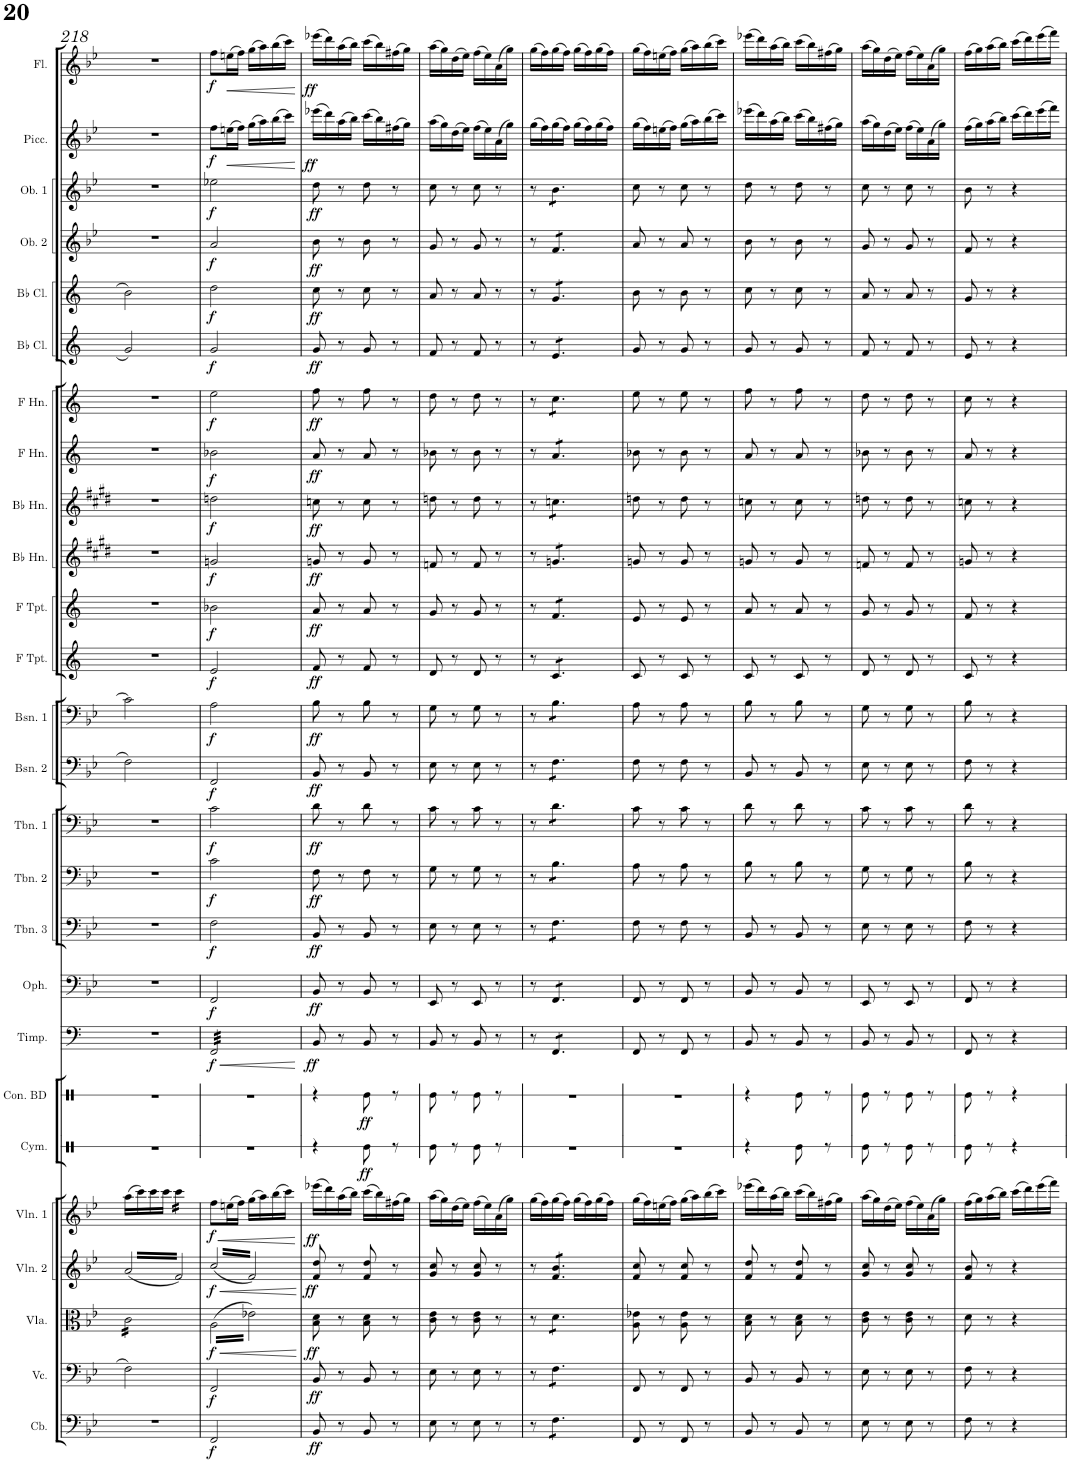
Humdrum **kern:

**kern	**dynam	**kern	**dynam	**kern	**dynam	**kern	**dynam	**kern	**dynam	**kern	**dynam	**kern	**dynam	**kern	**dynam	**kern	**dynam	**kern	**dynam	**kern	**dynam	**kern	**dynam	**kern	**dynam	**kern	**dynam	**kern	**dynam	**kern	**dynam	**kern	**dynam	**kern	**dynam	**kern	**dynam	**kern	**dynam	**kern	**dynam	**kern	**dynam	**kern	**dynam	**kern	**dynam
*part24	*part24	*part23	*part23	*part22	*part22	*part21	*part21	*part20	*part20	*part19	*part19	*part18	*part18	*part17	*part17	*part16	*part16	*part15	*part15	*part14	*part14	*part13	*part13	*part12	*part12	*part11	*part11	*part10	*part10	*part9	*part9	*part8	*part8	*part7	*part7	*part6	*part6	*part5	*part5	*part4	*part4	*part3	*part3	*part2	*part2	*part1	*part1
*staff24	*staff24	*staff23	*staff23	*staff22	*staff22	*staff21	*staff21	*staff20	*staff20	*staff19	*staff19	*staff18	*staff18	*staff17	*staff17	*staff16	*staff16	*staff15	*staff15	*staff14	*staff14	*staff13	*staff13	*staff12	*staff12	*staff11	*staff11	*staff10	*staff10	*staff9	*staff9	*staff8	*staff8	*staff7	*staff7	*staff6	*staff6	*staff5	*staff5	*staff4	*staff4	*staff3	*staff3	*staff2	*staff2	*staff1	*staff1
*I"Contrabass	*	*I"Violoncello	*	*I"Viola	*	*I"Violin 2	*	*I"Violin 1	*	*I"Timpani	*	*I"Ophicleide	*	*I"Trombone 3	*	*I"Trombone 2	*	*I"Trombone 1	*	*I"Bassoon 2	*	*I"Bassoon 1	*	*I"D Trumpet 2	*	*I"D Trumpet 1	*	*I"Horn in D 4	*	*I"Horn in D 3	*	*I"Horn in D 2	*	*I"Horn in D 1	*	*I"C Clarinet 2	*	*I"C Clarinet 1	*	*I"Oboe 2	*	*I"Oboe 1	*	*I"Piccolo	*	*I"Flute	*
*I'Cb.	*	*I'Vc.	*	*I'Vla.	*	*I'Vln. 2	*	*I'Vln. 1	*	*I'Timp.	*	*I'Oph.	*	*I'Tbn. 3	*	*I'Tbn. 2	*	*I'Tbn. 1	*	*I'Bsn. 2	*	*I'Bsn. 1	*	*I'D Tpt. 2	*	*I'D Tpt. 1	*	*	*	*	*	*	*	*	*	*I'C Cl. 2	*	*I'C Cl. 1	*	*I'Ob. 2	*	*I'Ob. 1	*	*I'Picc.	*	*I'Fl.	*
!!LO:PB:g=z
*clefF4	*	*clefF4	*	*clefC3	*	*clefG2	*	*clefG2	*	*clefF4	*	*clefF4	*	*clefF4	*	*clefF4	*	*clefF4	*	*clefF4	*	*clefF4	*	*clefG2	*	*clefG2	*	*clefG2	*	*clefG2	*	*clefG2	*	*clefG2	*	*clefG2	*	*clefG2	*	*clefG2	*	*clefG2	*	*clefG2	*	*clefG2	*
*Trd7c12	*	*	*	*	*	*	*	*	*	*	*	*Trd1c2	*	*	*	*	*	*	*	*	*	*	*	*Trd-3c-5	*	*Trd-3c-5	*	*Trd8c14	*	*Trd8c14	*	*Trd4c7	*	*Trd4c7	*	*Trd1c2	*	*Trd1c2	*	*	*	*	*	*Trd-7c-12	*	*	*
*k[b-e-]	*	*k[b-e-]	*	*k[b-e-]	*	*k[b-e-]	*	*k[b-e-]	*	*k[]	*	*k[b-e-]	*	*k[b-e-]	*	*k[b-e-]	*	*k[b-e-]	*	*k[b-e-]	*	*k[b-e-]	*	*k[]	*	*k[]	*	*k[f#c#g#d#]	*	*k[f#c#g#d#]	*	*k[]	*	*k[]	*	*k[]	*	*k[]	*	*k[b-e-]	*	*k[b-e-]	*	*k[b-e-]	*	*k[]	*
*M2/4	*	*M2/4	*	*M2/4	*	*M2/4	*	*M2/4	*	*M2/4	*	*M2/4	*	*M2/4	*	*M2/4	*	*M2/4	*	*M2/4	*	*M2/4	*	*M2/4	*	*M2/4	*	*M2/4	*	*M2/4	*	*M2/4	*	*M2/4	*	*M2/4	*	*M2/4	*	*M2/4	*	*M2/4	*	*M2/4	*	*M2/4	*
=218	=218	=218	=218	=218	=218	=218	=218	=218	=218	=218	=218	=218	=218	=218	=218	=218	=218	=218	=218	=218	=218	=218	=218	=218	=218	=218	=218	=218	=218	=218	=218	=218	=218	=218	=218	=218	=218	=218	=218	=218	=218	=218	=218	=218	=218	=218	=218
*	*	*	*	*tremolo	*	*	*	*	*	*	*	*	*	*	*	*	*	*	*	*	*	*	*	*	*	*	*	*	*	*	*	*	*	*	*	*	*	*	*	*	*	*	*	*	*	*	*
*	*	*	*	*	*	*tremolo	*	*	*	*	*	*	*	*	*	*	*	*	*	*	*	*	*	*	*	*	*	*	*	*	*	*	*	*	*	*	*	*	*	*	*	*	*	*	*	*	*
2r	.	2F\	.	16c\LL	.	(32a/LLL	.	(16aa\LL	.	2r	.	2r	.	2r	.	2r	.	2r	.	2F\	.	2c\]	.	2r	.	2r	.	2r	.	2r	.	2r	.	2r	.	2g/	.	2b\	.	2r	.	2r	.	2r	.	2r	.
.	.	.	.	.	.	32f/)	.	.	.	.	.	.	.	.	.	.	.	.	.	.	.	.	.	.	.	.	.	.	.	.	.	.	.	.	.	.	.	.	.	.	.	.	.	.	.	.	.
.	.	.	.	16c\	.	32a/	.	16ccc\)	.	.	.	.	.	.	.	.	.	.	.	.	.	.	.	.	.	.	.	.	.	.	.	.	.	.	.	.	.	.	.	.	.	.	.	.	.	.	.
.	.	.	.	.	.	32f/)	.	.	.	.	.	.	.	.	.	.	.	.	.	.	.	.	.	.	.	.	.	.	.	.	.	.	.	.	.	.	.	.	.	.	.	.	.	.	.	.	.
.	.	.	.	16c\	.	32a/	.	16ccc\	.	.	.	.	.	.	.	.	.	.	.	.	.	.	.	.	.	.	.	.	.	.	.	.	.	.	.	.	.	.	.	.	.	.	.	.	.	.	.
.	.	.	.	.	.	32f/)	.	.	.	.	.	.	.	.	.	.	.	.	.	.	.	.	.	.	.	.	.	.	.	.	.	.	.	.	.	.	.	.	.	.	.	.	.	.	.	.	.
.	.	.	.	16c\	.	32a/	.	16ccc\JJ	.	.	.	.	.	.	.	.	.	.	.	.	.	.	.	.	.	.	.	.	.	.	.	.	.	.	.	.	.	.	.	.	.	.	.	.	.	.	.
.	.	.	.	.	.	32f/)	.	.	.	.	.	.	.	.	.	.	.	.	.	.	.	.	.	.	.	.	.	.	.	.	.	.	.	.	.	.	.	.	.	.	.	.	.	.	.	.	.
*	*	*	*	*	*	*	*	*tremolo	*	*	*	*	*	*	*	*	*	*	*	*	*	*	*	*	*	*	*	*	*	*	*	*	*	*	*	*	*	*	*	*	*	*	*	*	*	*	*
.	.	.	.	16c\	.	32a/	.	16ccc\LL	.	.	.	.	.	.	.	.	.	.	.	.	.	.	.	.	.	.	.	.	.	.	.	.	.	.	.	.	.	.	.	.	.	.	.	.	.	.	.
.	.	.	.	.	.	32f/)	.	.	.	.	.	.	.	.	.	.	.	.	.	.	.	.	.	.	.	.	.	.	.	.	.	.	.	.	.	.	.	.	.	.	.	.	.	.	.	.	.
.	.	.	.	16c\	.	32a/	.	16ccc\	.	.	.	.	.	.	.	.	.	.	.	.	.	.	.	.	.	.	.	.	.	.	.	.	.	.	.	.	.	.	.	.	.	.	.	.	.	.	.
.	.	.	.	.	.	32f/)	.	.	.	.	.	.	.	.	.	.	.	.	.	.	.	.	.	.	.	.	.	.	.	.	.	.	.	.	.	.	.	.	.	.	.	.	.	.	.	.	.
.	.	.	.	16c\	.	32a/	.	16ccc\	.	.	.	.	.	.	.	.	.	.	.	.	.	.	.	.	.	.	.	.	.	.	.	.	.	.	.	.	.	.	.	.	.	.	.	.	.	.	.
.	.	.	.	.	.	32f/)	.	.	.	.	.	.	.	.	.	.	.	.	.	.	.	.	.	.	.	.	.	.	.	.	.	.	.	.	.	.	.	.	.	.	.	.	.	.	.	.	.
.	.	.	.	16c\JJ	.	32a/	.	16ccc\JJ	.	.	.	.	.	.	.	.	.	.	.	.	.	.	.	.	.	.	.	.	.	.	.	.	.	.	.	.	.	.	.	.	.	.	.	.	.	.	.
*	*	*	*	*	*	*	*	*Xtremolo	*	*	*	*	*	*	*	*	*	*	*	*	*	*	*	*	*	*	*	*	*	*	*	*	*	*	*	*	*	*	*	*	*	*	*	*	*	*	*
.	.	.	.	.	.	32f/)JJJ	.	.	.	.	.	.	.	.	.	.	.	.	.	.	.	.	.	.	.	.	.	.	.	.	.	.	.	.	.	.	.	.	.	.	.	.	.	.	.	.	.
=219	=219	=219	=219	=219	=219	=219	=219	=219	=219	=219	=219	=219	=219	=219	=219	=219	=219	=219	=219	=219	=219	=219	=219	=219	=219	=219	=219	=219	=219	=219	=219	=219	=219	=219	=219	=219	=219	=219	=219	=219	=219	=219	=219	=219	=219	=219	=219
!	!LO:DY:b	!	!LO:DY:b	!	!LO:HP:b	!	!LO:HP:b	!	!	!	!LO:HP:b	!	!	!	!	!	!	!	!	!	!	!	!	!	!	!	!	!	!	!	!	!	!	!	!	!	!	!	!	!	!	!	!	!	!	!	!
!	!	!	!	!	!LO:DY:n=1:b	!	!LO:DY:n=1:b	!	!LO:DY:b	!	!LO:DY:n=1:b	!	!LO:DY:b	!	!LO:DY:b	!	!LO:DY:b	!	!LO:DY:b	!	!LO:DY:b	!	!LO:DY:b	!	!LO:DY:b	!	!LO:DY:b	!	!LO:DY:b	!	!LO:DY:b	!	!LO:DY:b	!	!LO:DY:b	!	!LO:DY:b	!	!LO:DY:b	!	!LO:DY:b	!	!LO:DY:b	!	!LO:DY:b	!	!LO:DY:b
*	*	*	*	*	*	*	*	*	*	*tremolo	*	*	*	*	*	*	*	*	*	*	*	*	*	*	*	*	*	*	*	*	*	*	*	*	*	*	*	*	*	*	*	*	*	*	*	*	*
2FF/	f	2FF/	f	(32A\LLL	< f	(32cc/LLL	< f	8ff\L	f	32FF/LLL	< f	2FF/	f	2F\	f	2c\	f	2c\	f	2FF/	f	2A\	f	2e/	f	2b-X\	f	2gn/	f	2ddn\	f	2b-X\	f	2ee\	f	2g/	f	2dd\	f	2a/	f	2ee-X\	f	8ff\L	f	8ff\L	f
.	.	.	.	32e-X\)	.	32f/)	.	.	.	32FF/	.	.	.	.	.	.	.	.	.	.	.	.	.	.	.	.	.	.	.	.	.	.	.	.	.	.	.	.	.	.	.	.	.	.	.	.	.
.	.	.	.	32A\	.	32cc/	.	.	.	32FF/	.	.	.	.	.	.	.	.	.	.	.	.	.	.	.	.	.	.	.	.	.	.	.	.	.	.	.	.	.	.	.	.	.	.	.	.	.
.	.	.	.	32e-X\)	.	32f/)	.	.	.	32FF/	.	.	.	.	.	.	.	.	.	.	.	.	.	.	.	.	.	.	.	.	.	.	.	.	.	.	.	.	.	.	.	.	.	.	.	.	.
!	!	!	!	!	!	!	!	!	!LO:HP:b	!	!	!	!	!	!	!	!	!	!	!	!	!	!	!	!	!	!	!	!	!	!	!	!	!	!	!	!	!	!	!	!	!	!	!	!LO:HP:b	!	!LO:HP:b
.	.	.	.	32A\	.	32cc/	.	(16een\L	<	32FF/	.	.	.	.	.	.	.	.	.	.	.	.	.	.	.	.	.	.	.	.	.	.	.	.	.	.	.	.	.	.	.	.	.	(16een\L	<	(16een\L	<
.	.	.	.	32e-X\)	.	32f/)	.	.	.	32FF/	.	.	.	.	.	.	.	.	.	.	.	.	.	.	.	.	.	.	.	.	.	.	.	.	.	.	.	.	.	.	.	.	.	.	.	.	.
.	.	.	.	32A\	.	32cc/	.	16ff\JJ)	.	32FF/	.	.	.	.	.	.	.	.	.	.	.	.	.	.	.	.	.	.	.	.	.	.	.	.	.	.	.	.	.	.	.	.	.	16ff\JJ)	.	16ff\JJ)	.
.	.	.	.	32e-X\)	.	32f/)	.	.	.	32FF/	.	.	.	.	.	.	.	.	.	.	.	.	.	.	.	.	.	.	.	.	.	.	.	.	.	.	.	.	.	.	.	.	.	.	.	.	.
.	.	.	.	32A\	.	32cc/	.	(16gg\LL	.	32FF/	.	.	.	.	.	.	.	.	.	.	.	.	.	.	.	.	.	.	.	.	.	.	.	.	.	.	.	.	.	.	.	.	.	(16gg\LL	.	(16gg\LL	.
.	.	.	.	32e-X\)	.	32f/)	.	.	.	32FF/	.	.	.	.	.	.	.	.	.	.	.	.	.	.	.	.	.	.	.	.	.	.	.	.	.	.	.	.	.	.	.	.	.	.	.	.	.
.	.	.	.	32A\	.	32cc/	.	16aa\)	.	32FF/	.	.	.	.	.	.	.	.	.	.	.	.	.	.	.	.	.	.	.	.	.	.	.	.	.	.	.	.	.	.	.	.	.	16aa\)	.	16aa\)	.
.	.	.	.	32e-X\)	.	32f/)	.	.	.	32FF/	.	.	.	.	.	.	.	.	.	.	.	.	.	.	.	.	.	.	.	.	.	.	.	.	.	.	.	.	.	.	.	.	.	.	.	.	.
.	.	.	.	32A\	.	32cc/	.	(16bb-\	.	32FF/	.	.	.	.	.	.	.	.	.	.	.	.	.	.	.	.	.	.	.	.	.	.	.	.	.	.	.	.	.	.	.	.	.	(16bb-\	.	(16bb-\	.
.	.	.	.	32e-X\)	.	32f/)	.	.	.	32FF/	.	.	.	.	.	.	.	.	.	.	.	.	.	.	.	.	.	.	.	.	.	.	.	.	.	.	.	.	.	.	.	.	.	.	.	.	.
.	.	.	.	32A\	.	32cc/	.	16ccc\JJ)	.	32FF/	.	.	.	.	.	.	.	.	.	.	.	.	.	.	.	.	.	.	.	.	.	.	.	.	.	.	.	.	.	.	.	.	.	16ccc\JJ)	.	16ccc\JJ)	.
.	.	.	.	32e-X\)JJJ	.	32f/)JJJ	.	.	.	32FF/JJJ	.	.	.	.	.	.	.	.	.	.	.	.	.	.	.	.	.	.	.	.	.	.	.	.	.	.	.	.	.	.	.	.	.	.	.	.	.
*	*	*	*	*	*	*	*	*	*	*Xtremolo	*	*	*	*	*	*	*	*	*	*	*	*	*	*	*	*	*	*	*	*	*	*	*	*	*	*	*	*	*	*	*	*	*	*	*	*	*
*	*	*	*	*	*	*Xtremolo	*	*	*	*	*	*	*	*	*	*	*	*	*	*	*	*	*	*	*	*	*	*	*	*	*	*	*	*	*	*	*	*	*	*	*	*	*	*	*	*	*
*	*	*	*	*Xtremolo	*	*	*	*	*	*	*	*	*	*	*	*	*	*	*	*	*	*	*	*	*	*	*	*	*	*	*	*	*	*	*	*	*	*	*	*	*	*	*	*	*	*	*
.	.	.	.	.	[	.	[	.	[	.	[	.	.	.	.	.	.	.	.	.	.	.	.	.	.	.	.	.	.	.	.	.	.	.	.	.	.	.	.	.	.	.	.	.	[	.	[
=220	=220	=220	=220	=220	=220	=220	=220	=220	=220	=220	=220	=220	=220	=220	=220	=220	=220	=220	=220	=220	=220	=220	=220	=220	=220	=220	=220	=220	=220	=220	=220	=220	=220	=220	=220	=220	=220	=220	=220	=220	=220	=220	=220	=220	=220	=220	=220
!	!LO:DY:b	!	!LO:DY:b	!	!LO:DY:b	!	!LO:DY:b	!	!LO:DY:b	!	!LO:DY:b	!	!LO:DY:b	!	!LO:DY:b	!	!LO:DY:b	!	!LO:DY:b	!	!LO:DY:b	!	!LO:DY:b	!	!LO:DY:b	!	!LO:DY:b	!	!LO:DY:b	!	!LO:DY:b	!	!LO:DY:b	!	!LO:DY:b	!	!LO:DY:b	!	!LO:DY:b	!	!LO:DY:b	!	!LO:DY:b	!	!LO:DY:b	!	!LO:DY:b
8BB-/	ff	8BB-/	ff	8B-\ 8d\	ff	8f/ 8dd/	ff	(16eee-X\LL	ff	8BB/	ff	8BB-/	ff	8BB-/	ff	8F\	ff	8d\	ff	8BB-/	ff	8B-\	ff	8f/	ff	8a/	ff	8gn/	ff	8ccn\	ff	8a/	ff	8ff\	ff	8g/	ff	8cc\	ff	8b-\	ff	8dd\	ff	(16eee-X\LL	ff	(16eee-X\LL	ff
.	.	.	.	.	.	.	.	.	.	.	.	.	.	.	.	.	.	.	.	.	.	.	.	.	.	.	.	.	.	.	.	.	.	.	.	.	.	.	.	.	.	.	.	.	.	.	.
.	.	.	.	.	.	.	.	16ddd\)	.	.	.	.	.	.	.	.	.	.	.	.	.	.	.	.	.	.	.	.	.	.	.	.	.	.	.	.	.	.	.	.	.	.	.	16ddd\)	.	16ddd\)	.
.	.	.	.	.	.	.	.	.	.	.	.	.	.	.	.	.	.	.	.	.	.	.	.	.	.	.	.	.	.	.	.	.	.	.	.	.	.	.	.	.	.	.	.	.	.	.	.
8r	.	8r	.	8r	.	8r	.	(16aa\	.	8r	.	8r	.	8r	.	8r	.	8r	.	8r	.	8r	.	8r	.	8r	.	8r	.	8r	.	8r	.	8r	.	8r	.	8r	.	8r	.	8r	.	(16aa\	.	(16aa\	.
.	.	.	.	.	.	.	.	.	.	.	.	.	.	.	.	.	.	.	.	.	.	.	.	.	.	.	.	.	.	.	.	.	.	.	.	.	.	.	.	.	.	.	.	.	.	.	.
.	.	.	.	.	.	.	.	16bb-\JJ)	.	.	.	.	.	.	.	.	.	.	.	.	.	.	.	.	.	.	.	.	.	.	.	.	.	.	.	.	.	.	.	.	.	.	.	16bb-\JJ)	.	16bb-\JJ)	.
.	.	.	.	.	.	.	.	.	.	.	.	.	.	.	.	.	.	.	.	.	.	.	.	.	.	.	.	.	.	.	.	.	.	.	.	.	.	.	.	.	.	.	.	.	.	.	.
8BB-/	.	8BB-/	.	8B-\ 8d\	.	8f/ 8dd/	.	(16ccc\LL	.	8BB/	.	8BB-/	.	8BB-/	.	8F\	.	8d\	.	8BB-/	.	8B-\	.	8f/	.	8a/	.	8g/	.	8cc\	.	8a/	.	8ff\	.	8g/	.	8cc\	.	8b-\	.	8dd\	.	(16ccc\LL	.	(16ccc\LL	.
.	.	.	.	.	.	.	.	16bb-\)	.	.	.	.	.	.	.	.	.	.	.	.	.	.	.	.	.	.	.	.	.	.	.	.	.	.	.	.	.	.	.	.	.	.	.	16bb-\)	.	16bb-\)	.
8r	.	8r	.	8r	.	8r	.	(16ff#X\	.	8r	.	8r	.	8r	.	8r	.	8r	.	8r	.	8r	.	8r	.	8r	.	8r	.	8r	.	8r	.	8r	.	8r	.	8r	.	8r	.	8r	.	(16ff#X\	.	(16ff#X\	.
.	.	.	.	.	.	.	.	16gg\JJ)	.	.	.	.	.	.	.	.	.	.	.	.	.	.	.	.	.	.	.	.	.	.	.	.	.	.	.	.	.	.	.	.	.	.	.	16gg\JJ)	.	16gg\JJ)	.
=221	=221	=221	=221	=221	=221	=221	=221	=221	=221	=221	=221	=221	=221	=221	=221	=221	=221	=221	=221	=221	=221	=221	=221	=221	=221	=221	=221	=221	=221	=221	=221	=221	=221	=221	=221	=221	=221	=221	=221	=221	=221	=221	=221	=221	=221	=221	=221
8E-\	.	8E-\	.	8c\ 8e-\	.	8g/ 8cc/	.	(16aa\LL	.	8BB/	.	8EE-/	.	8E-\	.	8G\	.	8c\	.	8E-\	.	8G\	.	8d/	.	8g/	.	8fn/	.	8ddn\	.	8b-X\	.	8dd\	.	8f/	.	8a/	.	8g/	.	8cc\	.	(16aa\LL	.	(16aa\LL	.
.	.	.	.	.	.	.	.	16gg\)	.	.	.	.	.	.	.	.	.	.	.	.	.	.	.	.	.	.	.	.	.	.	.	.	.	.	.	.	.	.	.	.	.	.	.	16gg\)	.	16gg\)	.
8r	.	8r	.	8r	.	8r	.	(16dd\	.	8r	.	8r	.	8r	.	8r	.	8r	.	8r	.	8r	.	8r	.	8r	.	8r	.	8r	.	8r	.	8r	.	8r	.	8r	.	8r	.	8r	.	(16dd\	.	(16dd\	.
.	.	.	.	.	.	.	.	16ee-\JJ)	.	.	.	.	.	.	.	.	.	.	.	.	.	.	.	.	.	.	.	.	.	.	.	.	.	.	.	.	.	.	.	.	.	.	.	16ee-\JJ)	.	16ee-\JJ)	.
8E-\	.	8E-\	.	8c\ 8e-\	.	8g/ 8cc/	.	(16ff\LL	.	8BB/	.	8EE-/	.	8E-\	.	8G\	.	8c\	.	8E-\	.	8G\	.	8d/	.	8g/	.	8f/	.	8dd\	.	8b-\	.	8dd\	.	8f/	.	8a/	.	8g/	.	8cc\	.	(16ff\LL	.	(16ff\LL	.
.	.	.	.	.	.	.	.	16ee-\)	.	.	.	.	.	.	.	.	.	.	.	.	.	.	.	.	.	.	.	.	.	.	.	.	.	.	.	.	.	.	.	.	.	.	.	16ee-\)	.	16ee-\)	.
8r	.	8r	.	8r	.	8r	.	(16a\	.	8r	.	8r	.	8r	.	8r	.	8r	.	8r	.	8r	.	8r	.	8r	.	8r	.	8r	.	8r	.	8r	.	8r	.	8r	.	8r	.	8r	.	(16a\	.	(16a\	.
.	.	.	.	.	.	.	.	16gg\JJ)	.	.	.	.	.	.	.	.	.	.	.	.	.	.	.	.	.	.	.	.	.	.	.	.	.	.	.	.	.	.	.	.	.	.	.	16gg\JJ)	.	16gg\JJ)	.
=222	=222	=222	=222	=222	=222	=222	=222	=222	=222	=222	=222	=222	=222	=222	=222	=222	=222	=222	=222	=222	=222	=222	=222	=222	=222	=222	=222	=222	=222	=222	=222	=222	=222	=222	=222	=222	=222	=222	=222	=222	=222	=222	=222	=222	=222	=222	=222
8r	.	8r	.	8r	.	8r	.	(16gg\LL	.	8r	.	8r	.	8r	.	8r	.	8r	.	8r	.	8r	.	8r	.	8r	.	8r	.	8r	.	8r	.	8r	.	8r	.	8r	.	8r	.	8r	.	(16gg\LL	.	(16gg\LL	.
.	.	.	.	.	.	.	.	16ff\)	.	.	.	.	.	.	.	.	.	.	.	.	.	.	.	.	.	.	.	.	.	.	.	.	.	.	.	.	.	.	.	.	.	.	.	16ff\)	.	16ff\)	.
*tremolo	*	*	*	*	*	*	*	*	*	*	*	*	*	*	*	*	*	*	*	*	*	*	*	*	*	*	*	*	*	*	*	*	*	*	*	*	*	*	*	*	*	*	*	*	*	*	*
*	*	*tremolo	*	*	*	*	*	*	*	*	*	*	*	*	*	*	*	*	*	*	*	*	*	*	*	*	*	*	*	*	*	*	*	*	*	*	*	*	*	*	*	*	*	*	*	*	*
*	*	*	*	*tremolo	*	*	*	*	*	*	*	*	*	*	*	*	*	*	*	*	*	*	*	*	*	*	*	*	*	*	*	*	*	*	*	*	*	*	*	*	*	*	*	*	*	*	*
*	*	*	*	*	*	*tremolo	*	*	*	*	*	*	*	*	*	*	*	*	*	*	*	*	*	*	*	*	*	*	*	*	*	*	*	*	*	*	*	*	*	*	*	*	*	*	*	*	*
*	*	*	*	*	*	*	*	*	*	*tremolo	*	*	*	*	*	*	*	*	*	*	*	*	*	*	*	*	*	*	*	*	*	*	*	*	*	*	*	*	*	*	*	*	*	*	*	*	*
*	*	*	*	*	*	*	*	*	*	*	*	*tremolo	*	*	*	*	*	*	*	*	*	*	*	*	*	*	*	*	*	*	*	*	*	*	*	*	*	*	*	*	*	*	*	*	*	*	*
*	*	*	*	*	*	*	*	*	*	*	*	*	*	*tremolo	*	*	*	*	*	*	*	*	*	*	*	*	*	*	*	*	*	*	*	*	*	*	*	*	*	*	*	*	*	*	*	*	*
*	*	*	*	*	*	*	*	*	*	*	*	*	*	*	*	*tremolo	*	*	*	*	*	*	*	*	*	*	*	*	*	*	*	*	*	*	*	*	*	*	*	*	*	*	*	*	*	*	*
*	*	*	*	*	*	*	*	*	*	*	*	*	*	*	*	*	*	*tremolo	*	*	*	*	*	*	*	*	*	*	*	*	*	*	*	*	*	*	*	*	*	*	*	*	*	*	*	*	*
*	*	*	*	*	*	*	*	*	*	*	*	*	*	*	*	*	*	*	*	*tremolo	*	*	*	*	*	*	*	*	*	*	*	*	*	*	*	*	*	*	*	*	*	*	*	*	*	*	*
*	*	*	*	*	*	*	*	*	*	*	*	*	*	*	*	*	*	*	*	*	*	*tremolo	*	*	*	*	*	*	*	*	*	*	*	*	*	*	*	*	*	*	*	*	*	*	*	*	*
*	*	*	*	*	*	*	*	*	*	*	*	*	*	*	*	*	*	*	*	*	*	*	*	*tremolo	*	*	*	*	*	*	*	*	*	*	*	*	*	*	*	*	*	*	*	*	*	*	*
*	*	*	*	*	*	*	*	*	*	*	*	*	*	*	*	*	*	*	*	*	*	*	*	*	*	*tremolo	*	*	*	*	*	*	*	*	*	*	*	*	*	*	*	*	*	*	*	*	*
*	*	*	*	*	*	*	*	*	*	*	*	*	*	*	*	*	*	*	*	*	*	*	*	*	*	*	*	*tremolo	*	*	*	*	*	*	*	*	*	*	*	*	*	*	*	*	*	*	*
*	*	*	*	*	*	*	*	*	*	*	*	*	*	*	*	*	*	*	*	*	*	*	*	*	*	*	*	*	*	*tremolo	*	*	*	*	*	*	*	*	*	*	*	*	*	*	*	*	*
*	*	*	*	*	*	*	*	*	*	*	*	*	*	*	*	*	*	*	*	*	*	*	*	*	*	*	*	*	*	*	*	*tremolo	*	*	*	*	*	*	*	*	*	*	*	*	*	*	*
*	*	*	*	*	*	*	*	*	*	*	*	*	*	*	*	*	*	*	*	*	*	*	*	*	*	*	*	*	*	*	*	*	*	*tremolo	*	*	*	*	*	*	*	*	*	*	*	*	*
*	*	*	*	*	*	*	*	*	*	*	*	*	*	*	*	*	*	*	*	*	*	*	*	*	*	*	*	*	*	*	*	*	*	*	*	*tremolo	*	*	*	*	*	*	*	*	*	*	*
*	*	*	*	*	*	*	*	*	*	*	*	*	*	*	*	*	*	*	*	*	*	*	*	*	*	*	*	*	*	*	*	*	*	*	*	*	*	*tremolo	*	*	*	*	*	*	*	*	*
*	*	*	*	*	*	*	*	*	*	*	*	*	*	*	*	*	*	*	*	*	*	*	*	*	*	*	*	*	*	*	*	*	*	*	*	*	*	*	*	*tremolo	*	*	*	*	*	*	*
*	*	*	*	*	*	*	*	*	*	*	*	*	*	*	*	*	*	*	*	*	*	*	*	*	*	*	*	*	*	*	*	*	*	*	*	*	*	*	*	*	*	*tremolo	*	*	*	*	*
8F\L	.	8F\L	.	8d\L	.	8f/ 8b-/L	.	(16gg\	.	8FF/L	.	8FF/L	.	8F\L	.	8B-\L	.	8d\L	.	8F\L	.	8B-\L	.	8c/L	.	8f/L	.	8gn/L	.	8ccn\L	.	8a/L	.	8cc\L	.	8e/L	.	8g/L	.	8f/L	.	8b-\L	.	(16gg\	.	(16gg\	.
.	.	.	.	.	.	.	.	16ff\JJ)	.	.	.	.	.	.	.	.	.	.	.	.	.	.	.	.	.	.	.	.	.	.	.	.	.	.	.	.	.	.	.	.	.	.	.	16ff\JJ)	.	16ff\JJ)	.
8F\	.	8F\	.	8d\	.	8f/ 8b-/	.	(16gg\LL	.	8FF/	.	8FF/	.	8F\	.	8B-\	.	8d\	.	8F\	.	8B-\	.	8c/	.	8f/	.	8gn/	.	8ccn\	.	8a/	.	8cc\	.	8e/	.	8g/	.	8f/	.	8b-\	.	(16gg\LL	.	(16gg\LL	.
.	.	.	.	.	.	.	.	16ff\)	.	.	.	.	.	.	.	.	.	.	.	.	.	.	.	.	.	.	.	.	.	.	.	.	.	.	.	.	.	.	.	.	.	.	.	16ff\)	.	16ff\)	.
8F\J	.	8F\J	.	8d\J	.	8f/ 8b-/J	.	(16gg\	.	8FF/J	.	8FF/J	.	8F\J	.	8B-\J	.	8d\J	.	8F\J	.	8B-\J	.	8c/J	.	8f/J	.	8gn/J	.	8ccn\J	.	8a/J	.	8cc\J	.	8e/J	.	8g/J	.	8f/J	.	8b-\J	.	(16gg\	.	(16gg\	.
*	*	*	*	*	*	*	*	*	*	*	*	*	*	*	*	*	*	*	*	*	*	*	*	*	*	*	*	*	*	*	*	*	*	*	*	*	*	*	*	*	*	*Xtremolo	*	*	*	*	*
*	*	*	*	*	*	*	*	*	*	*	*	*	*	*	*	*	*	*	*	*	*	*	*	*	*	*	*	*	*	*	*	*	*	*	*	*	*	*	*	*Xtremolo	*	*	*	*	*	*	*
*	*	*	*	*	*	*	*	*	*	*	*	*	*	*	*	*	*	*	*	*	*	*	*	*	*	*	*	*	*	*	*	*	*	*	*	*	*	*Xtremolo	*	*	*	*	*	*	*	*	*
*	*	*	*	*	*	*	*	*	*	*	*	*	*	*	*	*	*	*	*	*	*	*	*	*	*	*	*	*	*	*	*	*	*	*	*	*Xtremolo	*	*	*	*	*	*	*	*	*	*	*
*	*	*	*	*	*	*	*	*	*	*	*	*	*	*	*	*	*	*	*	*	*	*	*	*	*	*	*	*	*	*	*	*	*	*Xtremolo	*	*	*	*	*	*	*	*	*	*	*	*	*
*	*	*	*	*	*	*	*	*	*	*	*	*	*	*	*	*	*	*	*	*	*	*	*	*	*	*	*	*	*	*	*	*Xtremolo	*	*	*	*	*	*	*	*	*	*	*	*	*	*	*
*	*	*	*	*	*	*	*	*	*	*	*	*	*	*	*	*	*	*	*	*	*	*	*	*	*	*	*	*	*	*Xtremolo	*	*	*	*	*	*	*	*	*	*	*	*	*	*	*	*	*
*	*	*	*	*	*	*	*	*	*	*	*	*	*	*	*	*	*	*	*	*	*	*	*	*	*	*	*	*Xtremolo	*	*	*	*	*	*	*	*	*	*	*	*	*	*	*	*	*	*	*
*	*	*	*	*	*	*	*	*	*	*	*	*	*	*	*	*	*	*	*	*	*	*	*	*	*	*Xtremolo	*	*	*	*	*	*	*	*	*	*	*	*	*	*	*	*	*	*	*	*	*
*	*	*	*	*	*	*	*	*	*	*	*	*	*	*	*	*	*	*	*	*	*	*	*	*Xtremolo	*	*	*	*	*	*	*	*	*	*	*	*	*	*	*	*	*	*	*	*	*	*	*
*	*	*	*	*	*	*	*	*	*	*	*	*	*	*	*	*	*	*	*	*	*	*Xtremolo	*	*	*	*	*	*	*	*	*	*	*	*	*	*	*	*	*	*	*	*	*	*	*	*	*
*	*	*	*	*	*	*	*	*	*	*	*	*	*	*	*	*	*	*	*	*Xtremolo	*	*	*	*	*	*	*	*	*	*	*	*	*	*	*	*	*	*	*	*	*	*	*	*	*	*	*
*	*	*	*	*	*	*	*	*	*	*	*	*	*	*	*	*	*	*Xtremolo	*	*	*	*	*	*	*	*	*	*	*	*	*	*	*	*	*	*	*	*	*	*	*	*	*	*	*	*	*
*	*	*	*	*	*	*	*	*	*	*	*	*	*	*	*	*Xtremolo	*	*	*	*	*	*	*	*	*	*	*	*	*	*	*	*	*	*	*	*	*	*	*	*	*	*	*	*	*	*	*
*	*	*	*	*	*	*	*	*	*	*	*	*	*	*Xtremolo	*	*	*	*	*	*	*	*	*	*	*	*	*	*	*	*	*	*	*	*	*	*	*	*	*	*	*	*	*	*	*	*	*
*	*	*	*	*	*	*	*	*	*	*	*	*Xtremolo	*	*	*	*	*	*	*	*	*	*	*	*	*	*	*	*	*	*	*	*	*	*	*	*	*	*	*	*	*	*	*	*	*	*	*
*	*	*	*	*	*	*	*	*	*	*Xtremolo	*	*	*	*	*	*	*	*	*	*	*	*	*	*	*	*	*	*	*	*	*	*	*	*	*	*	*	*	*	*	*	*	*	*	*	*	*
*	*	*	*	*	*	*Xtremolo	*	*	*	*	*	*	*	*	*	*	*	*	*	*	*	*	*	*	*	*	*	*	*	*	*	*	*	*	*	*	*	*	*	*	*	*	*	*	*	*	*
*	*	*	*	*Xtremolo	*	*	*	*	*	*	*	*	*	*	*	*	*	*	*	*	*	*	*	*	*	*	*	*	*	*	*	*	*	*	*	*	*	*	*	*	*	*	*	*	*	*	*
*	*	*Xtremolo	*	*	*	*	*	*	*	*	*	*	*	*	*	*	*	*	*	*	*	*	*	*	*	*	*	*	*	*	*	*	*	*	*	*	*	*	*	*	*	*	*	*	*	*	*
*Xtremolo	*	*	*	*	*	*	*	*	*	*	*	*	*	*	*	*	*	*	*	*	*	*	*	*	*	*	*	*	*	*	*	*	*	*	*	*	*	*	*	*	*	*	*	*	*	*	*
.	.	.	.	.	.	.	.	16ff\JJ)	.	.	.	.	.	.	.	.	.	.	.	.	.	.	.	.	.	.	.	.	.	.	.	.	.	.	.	.	.	.	.	.	.	.	.	16ff\JJ)	.	16ff\JJ)	.
=223	=223	=223	=223	=223	=223	=223	=223	=223	=223	=223	=223	=223	=223	=223	=223	=223	=223	=223	=223	=223	=223	=223	=223	=223	=223	=223	=223	=223	=223	=223	=223	=223	=223	=223	=223	=223	=223	=223	=223	=223	=223	=223	=223	=223	=223	=223	=223
8FF/	.	8FF/	.	8A\ 8e-X\	.	8f/ 8cc/	.	(16gg\LL	.	8FF/	.	8FF/	.	8F\	.	8A\	.	8c\	.	8F\	.	8A\	.	8c/	.	8e/	.	8gn/	.	8ddn\	.	8b-X\	.	8ee\	.	8g/	.	8b\	.	8a/	.	8cc\	.	(16gg\LL	.	(16gg\LL	.
.	.	.	.	.	.	.	.	16ff\)	.	.	.	.	.	.	.	.	.	.	.	.	.	.	.	.	.	.	.	.	.	.	.	.	.	.	.	.	.	.	.	.	.	.	.	16ff\)	.	16ff\)	.
8r	.	8r	.	8r	.	8r	.	(16een\	.	8r	.	8r	.	8r	.	8r	.	8r	.	8r	.	8r	.	8r	.	8r	.	8r	.	8r	.	8r	.	8r	.	8r	.	8r	.	8r	.	8r	.	(16een\	.	(16een\	.
.	.	.	.	.	.	.	.	16ff\JJ)	.	.	.	.	.	.	.	.	.	.	.	.	.	.	.	.	.	.	.	.	.	.	.	.	.	.	.	.	.	.	.	.	.	.	.	16ff\JJ)	.	16ff\JJ)	.
8FF/	.	8FF/	.	8A\ 8e-\	.	8f/ 8cc/	.	(16gg\LL	.	8FF/	.	8FF/	.	8F\	.	8A\	.	8c\	.	8F\	.	8A\	.	8c/	.	8e/	.	8g/	.	8dd\	.	8b-\	.	8ee\	.	8g/	.	8b\	.	8a/	.	8cc\	.	(16gg\LL	.	(16gg\LL	.
.	.	.	.	.	.	.	.	16aa\)	.	.	.	.	.	.	.	.	.	.	.	.	.	.	.	.	.	.	.	.	.	.	.	.	.	.	.	.	.	.	.	.	.	.	.	16aa\)	.	16aa\)	.
8r	.	8r	.	8r	.	8r	.	(16bb-\	.	8r	.	8r	.	8r	.	8r	.	8r	.	8r	.	8r	.	8r	.	8r	.	8r	.	8r	.	8r	.	8r	.	8r	.	8r	.	8r	.	8r	.	(16bb-\	.	(16bb-\	.
.	.	.	.	.	.	.	.	16ccc\JJ)	.	.	.	.	.	.	.	.	.	.	.	.	.	.	.	.	.	.	.	.	.	.	.	.	.	.	.	.	.	.	.	.	.	.	.	16ccc\JJ)	.	16ccc\JJ)	.
=224	=224	=224	=224	=224	=224	=224	=224	=224	=224	=224	=224	=224	=224	=224	=224	=224	=224	=224	=224	=224	=224	=224	=224	=224	=224	=224	=224	=224	=224	=224	=224	=224	=224	=224	=224	=224	=224	=224	=224	=224	=224	=224	=224	=224	=224	=224	=224
8BB-/	.	8BB-/	.	8B-\ 8d\	.	8f/ 8dd/	.	(16eee-X\LL	.	8BB/	.	8BB-/	.	8BB-/	.	8B-\	.	8d\	.	8BB-/	.	8B-\	.	8c/	.	8a/	.	8gn/	.	8ccn\	.	8a/	.	8ff\	.	8g/	.	8cc\	.	8b-\	.	8dd\	.	(16eee-X\LL	.	(16eee-X\LL	.
.	.	.	.	.	.	.	.	16ddd\)	.	.	.	.	.	.	.	.	.	.	.	.	.	.	.	.	.	.	.	.	.	.	.	.	.	.	.	.	.	.	.	.	.	.	.	16ddd\)	.	16ddd\)	.
8r	.	8r	.	8r	.	8r	.	(16aa\	.	8r	.	8r	.	8r	.	8r	.	8r	.	8r	.	8r	.	8r	.	8r	.	8r	.	8r	.	8r	.	8r	.	8r	.	8r	.	8r	.	8r	.	(16aa\	.	(16aa\	.
.	.	.	.	.	.	.	.	16bb-\JJ)	.	.	.	.	.	.	.	.	.	.	.	.	.	.	.	.	.	.	.	.	.	.	.	.	.	.	.	.	.	.	.	.	.	.	.	16bb-\JJ)	.	16bb-\JJ)	.
8BB-/	.	8BB-/	.	8B-\ 8d\	.	8f/ 8dd/	.	(16ccc\LL	.	8BB/	.	8BB-/	.	8BB-/	.	8B-\	.	8d\	.	8BB-/	.	8B-\	.	8c/	.	8a/	.	8g/	.	8cc\	.	8a/	.	8ff\	.	8g/	.	8cc\	.	8b-\	.	8dd\	.	(16ccc\LL	.	(16ccc\LL	.
.	.	.	.	.	.	.	.	16bb-\)	.	.	.	.	.	.	.	.	.	.	.	.	.	.	.	.	.	.	.	.	.	.	.	.	.	.	.	.	.	.	.	.	.	.	.	16bb-\)	.	16bb-\)	.
8r	.	8r	.	8r	.	8r	.	(16ff#X\	.	8r	.	8r	.	8r	.	8r	.	8r	.	8r	.	8r	.	8r	.	8r	.	8r	.	8r	.	8r	.	8r	.	8r	.	8r	.	8r	.	8r	.	(16ff#X\	.	(16ff#X\	.
.	.	.	.	.	.	.	.	16gg\JJ)	.	.	.	.	.	.	.	.	.	.	.	.	.	.	.	.	.	.	.	.	.	.	.	.	.	.	.	.	.	.	.	.	.	.	.	16gg\JJ)	.	16gg\JJ)	.
=225	=225	=225	=225	=225	=225	=225	=225	=225	=225	=225	=225	=225	=225	=225	=225	=225	=225	=225	=225	=225	=225	=225	=225	=225	=225	=225	=225	=225	=225	=225	=225	=225	=225	=225	=225	=225	=225	=225	=225	=225	=225	=225	=225	=225	=225	=225	=225
8E-\	.	8E-\	.	8c\ 8e-\	.	8g/ 8cc/	.	(16aa\LL	.	8BB/	.	8EE-/	.	8E-\	.	8G\	.	8c\	.	8E-\	.	8G\	.	8d/	.	8g/	.	8fn/	.	8ddn\	.	8b-X\	.	8dd\	.	8f/	.	8a/	.	8g/	.	8cc\	.	(16aa\LL	.	(16aa\LL	.
.	.	.	.	.	.	.	.	16gg\)	.	.	.	.	.	.	.	.	.	.	.	.	.	.	.	.	.	.	.	.	.	.	.	.	.	.	.	.	.	.	.	.	.	.	.	16gg\)	.	16gg\)	.
8r	.	8r	.	8r	.	8r	.	(16dd\	.	8r	.	8r	.	8r	.	8r	.	8r	.	8r	.	8r	.	8r	.	8r	.	8r	.	8r	.	8r	.	8r	.	8r	.	8r	.	8r	.	8r	.	(16dd\	.	(16dd\	.
.	.	.	.	.	.	.	.	16ee-\JJ)	.	.	.	.	.	.	.	.	.	.	.	.	.	.	.	.	.	.	.	.	.	.	.	.	.	.	.	.	.	.	.	.	.	.	.	16ee-\JJ)	.	16ee-\JJ)	.
8E-\	.	8E-\	.	8c\ 8e-\	.	8g/ 8cc/	.	(16ff\LL	.	8BB/	.	8EE-/	.	8E-\	.	8G\	.	8c\	.	8E-\	.	8G\	.	8d/	.	8g/	.	8f/	.	8dd\	.	8b-\	.	8dd\	.	8f/	.	8a/	.	8g/	.	8cc\	.	(16ff\LL	.	(16ff\LL	.
.	.	.	.	.	.	.	.	16ee-\)	.	.	.	.	.	.	.	.	.	.	.	.	.	.	.	.	.	.	.	.	.	.	.	.	.	.	.	.	.	.	.	.	.	.	.	16ee-\)	.	16ee-\)	.
8r	.	8r	.	8r	.	8r	.	(16a\	.	8r	.	8r	.	8r	.	8r	.	8r	.	8r	.	8r	.	8r	.	8r	.	8r	.	8r	.	8r	.	8r	.	8r	.	8r	.	8r	.	8r	.	(16a\	.	(16a\	.
.	.	.	.	.	.	.	.	16gg\JJ)	.	.	.	.	.	.	.	.	.	.	.	.	.	.	.	.	.	.	.	.	.	.	.	.	.	.	.	.	.	.	.	.	.	.	.	16gg\JJ)	.	16gg\JJ)	.
=226	=226	=226	=226	=226	=226	=226	=226	=226	=226	=226	=226	=226	=226	=226	=226	=226	=226	=226	=226	=226	=226	=226	=226	=226	=226	=226	=226	=226	=226	=226	=226	=226	=226	=226	=226	=226	=226	=226	=226	=226	=226	=226	=226	=226	=226	=226	=226
8F\	.	8F\	.	8d\	.	8f/ 8b-/	.	(16ff\LL	.	8FF/	.	8FF/	.	8F\	.	8B-\	.	8d\	.	8F\	.	8B-\	.	8c/	.	8f/	.	8gn/	.	8ccn\	.	8a/	.	8cc\	.	8e/	.	8g/	.	8f/	.	8b-\	.	(16ff\LL	.	(16ff\LL	.
.	.	.	.	.	.	.	.	16gg\)	.	.	.	.	.	.	.	.	.	.	.	.	.	.	.	.	.	.	.	.	.	.	.	.	.	.	.	.	.	.	.	.	.	.	.	16gg\)	.	16gg\)	.
8r	.	8r	.	8r	.	8r	.	(16aa\	.	8r	.	8r	.	8r	.	8r	.	8r	.	8r	.	8r	.	8r	.	8r	.	8r	.	8r	.	8r	.	8r	.	8r	.	8r	.	8r	.	8r	.	(16aa\	.	(16aa\	.
.	.	.	.	.	.	.	.	16bb-\JJ)	.	.	.	.	.	.	.	.	.	.	.	.	.	.	.	.	.	.	.	.	.	.	.	.	.	.	.	.	.	.	.	.	.	.	.	16bb-\JJ)	.	16bb-\JJ)	.
4r	.	4r	.	4r	.	4r	.	(16ccc\LL	.	4r	.	4r	.	4r	.	4r	.	4r	.	4r	.	4r	.	4r	.	4r	.	4r	.	4r	.	4r	.	4r	.	4r	.	4r	.	4r	.	4r	.	(16ccc\LL	.	(16ccc\LL	.
.	.	.	.	.	.	.	.	16ddd\)	.	.	.	.	.	.	.	.	.	.	.	.	.	.	.	.	.	.	.	.	.	.	.	.	.	.	.	.	.	.	.	.	.	.	.	16ddd\)	.	16ddd\)	.
.	.	.	.	.	.	.	.	(16eee-\	.	.	.	.	.	.	.	.	.	.	.	.	.	.	.	.	.	.	.	.	.	.	.	.	.	.	.	.	.	.	.	.	.	.	.	(16eee-\	.	(16eee-\	.
.	.	.	.	.	.	.	.	16fff\JJ)	.	.	.	.	.	.	.	.	.	.	.	.	.	.	.	.	.	.	.	.	.	.	.	.	.	.	.	.	.	.	.	.	.	.	.	16fff\JJ)	.	16fff\JJ)	.
=	=	=	=	=	=	=	=	=	=	=	=	=	=	=	=	=	=	=	=	=	=	=	=	=	=	=	=	=	=	=	=	=	=	=	=	=	=	=	=	=	=	=	=	=	=	=	=
*-	*-	*-	*-	*-	*-	*-	*-	*-	*-	*-	*-	*-	*-	*-	*-	*-	*-	*-	*-	*-	*-	*-	*-	*-	*-	*-	*-	*-	*-	*-	*-	*-	*-	*-	*-	*-	*-	*-	*-	*-	*-	*-	*-	*-	*-	*-	*-
